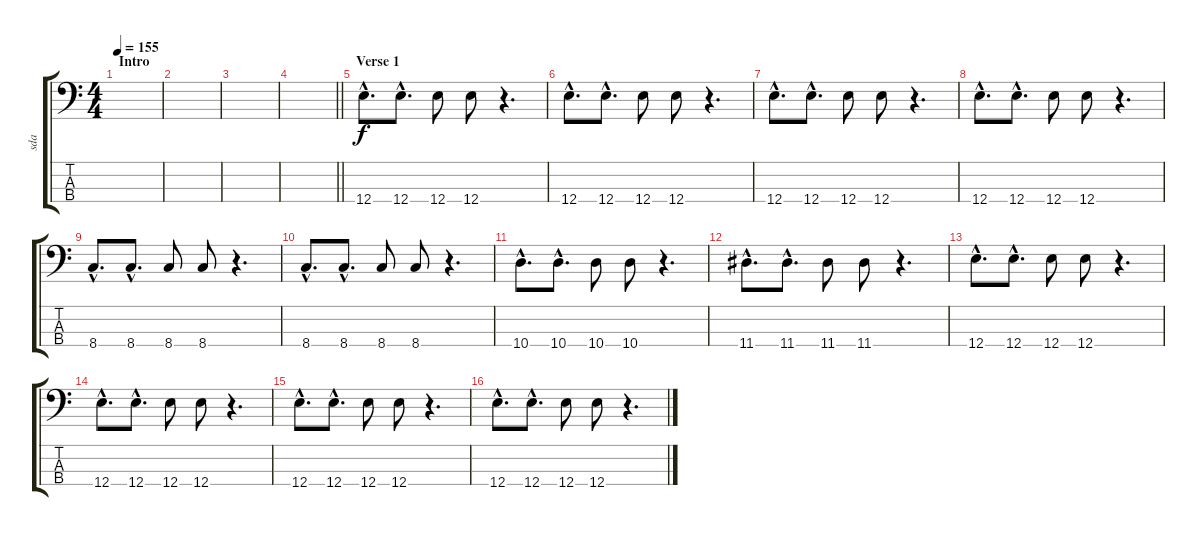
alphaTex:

\track ("sda" "sda") {instrument electricbasspick}
\staff {score tabs}
\tuning (G2 D2 A1 E1) {hide}
\ts (4 4)
\section ("" "Intro")
\tempo 155
\clef f4
\ks c
|
|
|
\barLineRight lightlight
|
\section ("" "Verse 1")
12.4{hac}.8{d} 12.4{hac}.8{d} 12.4.8 12.4.8 r.4{d} |
12.4{hac}.8{d} 12.4{hac}.8{d} 12.4.8 12.4.8 r.4{d} |
12.4{hac}.8{d} 12.4{hac}.8{d} 12.4.8 12.4.8 r.4{d} |
12.4{hac}.8{d} 12.4{hac}.8{d} 12.4.8 12.4.8 r.4{d} |
8.4{hac}.8{d} 8.4{hac}.8{d} 8.4.8 8.4.8 r.4{d} |
8.4{hac}.8{d} 8.4{hac}.8{d} 8.4.8 8.4.8 r.4{d} |
10.4{hac}.8{d} 10.4{hac}.8{d} 10.4.8 10.4.8 r.4{d} |
11.4{hac}.8{d} 11.4{hac}.8{d} 11.4.8 11.4.8 r.4{d} |
12.4{hac}.8{d} 12.4{hac}.8{d} 12.4.8 12.4.8 r.4{d} |
12.4{hac}.8{d} 12.4{hac}.8{d} 12.4.8 12.4.8 r.4{d} |
12.4{hac}.8{d} 12.4{hac}.8{d} 12.4.8 12.4.8 r.4{d} |
12.4{hac}.8{d} 12.4{hac}.8{d} 12.4.8 12.4.8 r.4{d}
